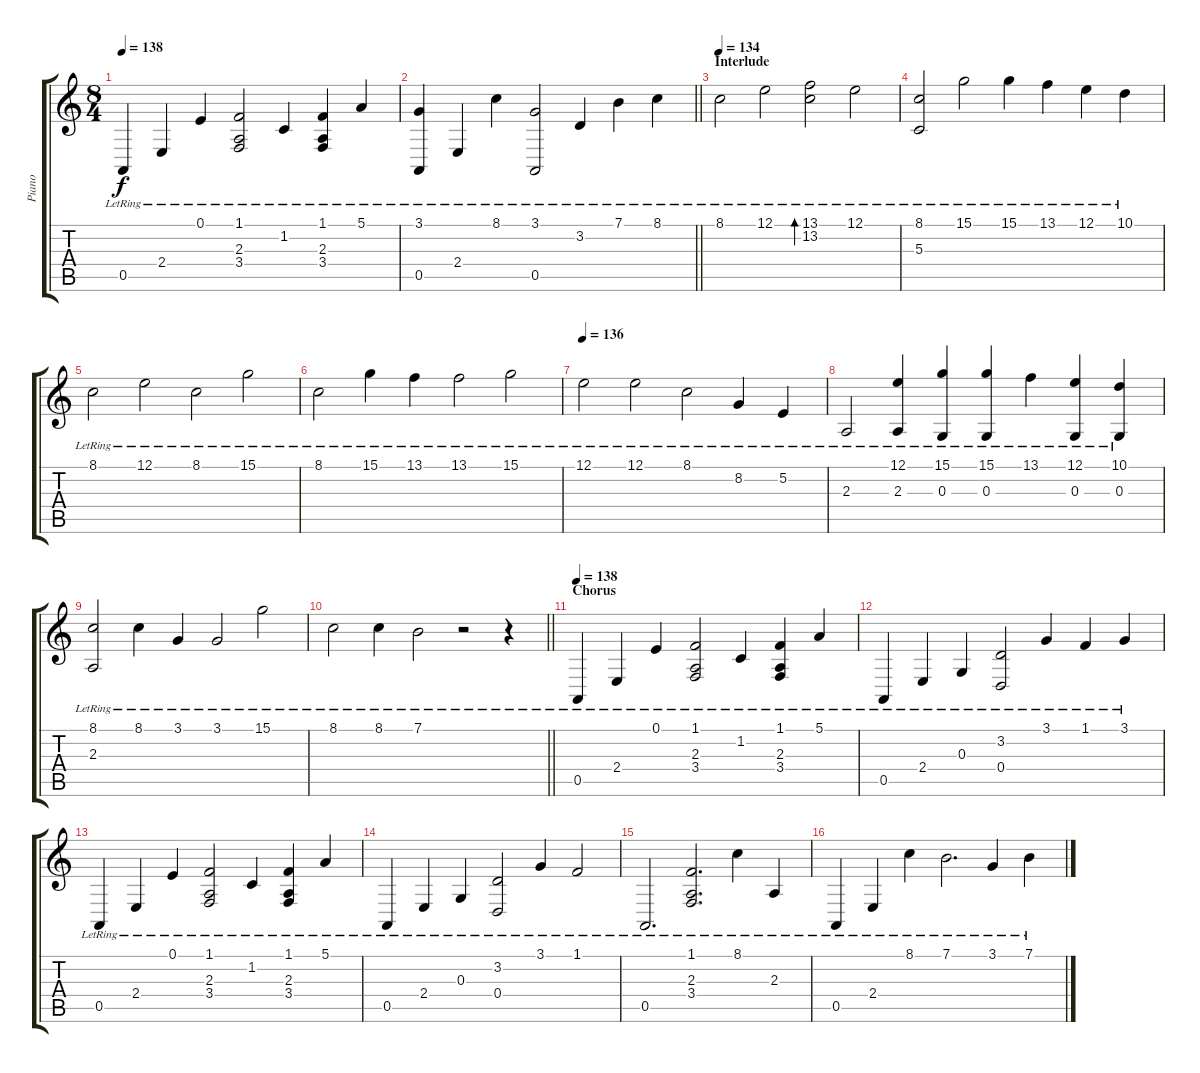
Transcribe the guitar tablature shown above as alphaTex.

\track ("Piano" "Piano") {instrument acousticgrandpiano}
\staff {score tabs}
\tuning (E4 B3 G3 D3 A2 E2) {hide}
\ts (8 4)
\tempo 138
\clef g2
\ks c
0.5{lr}.4{dy f} 2.4{lr}.4 0.1{lr}.4 (1.1{lr} 2.3{lr} 3.4{lr}).2 1.2{lr}.4 (1.1{lr} 2.3{lr} 3.4{lr}).4 5.1{lr}.4 |
\barLineRight lightlight
(3.1{lr} 0.5{lr}).4 2.4{lr}.4 8.1{lr}.4 (3.1{lr} 0.5{lr}).2 3.2{lr}.4 7.1{lr}.4 8.1{lr}.4 |
\section ("" "Interlude")
\tempo 134
8.1{lr}.2 12.1{lr}.2 (13.1{lr} 13.2{lr}).2{bd 240} 12.1{lr}.2 |
(8.1{lr} 5.3{lr}).2 15.1{lr}.2 15.1{lr}.4 13.1{lr}.4 12.1{lr}.4 10.1{lr}.4 |
8.1{lr}.2 12.1{lr}.2 8.1{lr}.2 15.1{lr}.2 |
8.1{lr}.2 15.1{lr}.4 13.1{lr}.4 13.1{lr}.2 15.1{lr}.2 |
\tempo 136
12.1{lr}.2 12.1{lr}.2 8.1{lr}.2 8.2{lr}.4 5.2{lr}.4 |
2.3{lr}.2 (12.1{lr} 2.3{lr}).4 (15.1{lr} 0.3{lr}).4 (15.1{lr} 0.3{lr}).4 13.1{lr}.4 (12.1{lr} 0.3{lr}).4 (10.1{lr} 0.3{lr}).4 |
(8.1{lr} 2.3{lr}).2 8.1{lr}.4 3.1{lr}.4 3.1{lr}.2 15.1{lr}.2 |
\barLineRight lightlight
8.1{lr}.2 8.1{lr}.4 7.1{lr}.2 r.2 r.4 |
\section ("" "Chorus")
\tempo 138
0.5{lr}.4 2.4{lr}.4 0.1{lr}.4 (1.1{lr} 2.3{lr} 3.4{lr}).2 1.2{lr}.4 (1.1{lr} 2.3{lr} 3.4{lr}).4 5.1{lr}.4 |
0.5{lr}.4 2.4{lr}.4 0.3{lr}.4 (3.2{lr} 0.4{lr}).2 3.1{lr}.4 1.1{lr}.4 3.1{lr}.4 |
0.5{lr}.4 2.4{lr}.4 0.1{lr}.4 (1.1{lr} 2.3{lr} 3.4{lr}).2 1.2{lr}.4 (1.1{lr} 2.3{lr} 3.4{lr}).4 5.1{lr}.4 |
0.5{lr}.4 2.4{lr}.4 0.3{lr}.4 (3.2{lr} 0.4{lr}).2 3.1{lr}.4 1.1{lr}.2 |
0.5{lr}.2{d} (1.1{lr} 2.3{lr} 3.4{lr}).2{d} 8.1{lr}.4 2.3{lr}.4 |
0.5{lr}.4 2.4{lr}.4 8.1{lr}.4 7.1{lr}.2{d} 3.1{lr}.4 7.1{lr}.4
